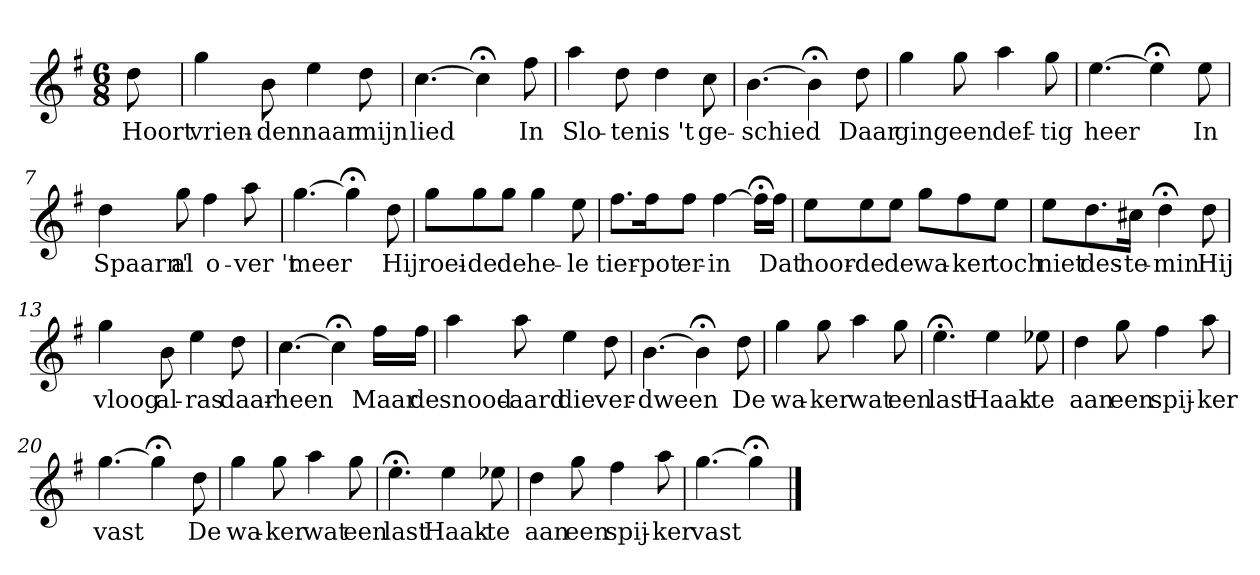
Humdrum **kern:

**kern	**text
*part1	*part1
*staff1	*staff1
*k[f#]	*
*G:	*
*M6/8	*
*MM120	*
=	=
8dd	Hoort
=1	=1
4gg	vrien-
8b	-den
4ee	naar
8dd	mijn
=2	=2
[4.cc	lied
4cc;<]	.
8ff#	In
=3	=3
4aa	Slo-
8dd	-ten
4dd	is 't
8cc	ge-
=4	=4
[4.b	-schied
4b;<]	.
8dd	Daar
=5	=5
4gg	ging
8gg	een
4aa	def-
8gg	-tig
=6	=6
[4.ee	heer
4ee;<]	.
8ee	In
=7	=7
4dd	Spaarn'
8gg	al
4ff#	o-
8aa	-ver 't
=8	=8
[4.gg	meer
4gg;<]	.
8dd	Hij
=9	=9
8ggL	roei-
8gg	-de
8ggJ	de
4gg	he-
8ee	-le
=10	=10
8.ff#L	tier-
16ff#K	-pot
8ff#J	er-
[4ff#	-in
16ff#;<LL]	.
16ff#JJ	Dat
=11	=11
8eeL	hoor-
8ee	-de
8eeJ	de
8ggL	wa-
8ff#	-ker
8eeJ	toch
=12	=12
8eeL	niet
8.dd	des-
16cc#XJk	-te-
4dd;<	-min
8dd	Hij
=13	=13
4gg	vloog
8b	al-
4ee	-ras
8dd	daar-
=14	=14
[4.cc	-heen
4cc;<]	.
16ff#LL	Maar
16ff#JJ	de
=15	=15
4aa	snood-
8aa	-aard
4ee	die
8dd	ver-
=16	=16
[4.b	-dween
4b;<]	.
8dd	De
=17	=17
4gg	wa-
8gg	-ker
4aa	wat
8gg	een
=18	=18
4.ee;<	last
4ee	Haak-
8ee-X	-te
=19	=19
4dd	aan
8gg	een
4ff#	spij-
8aa	-ker
=20	=20
[4.gg	vast
4gg;<]	.
8dd	De
=21	=21
4gg	wa-
8gg	-ker
4aa	wat
8gg	een
=22	=22
4.ee;<	last
4ee	Haak-
8ee-X	-te
=23	=23
4dd	aan
8gg	een
4ff#	spij-
8aa	-ker
=24	=24
[4.gg	vast
4gg;<]	.
==	==
*-	*-
